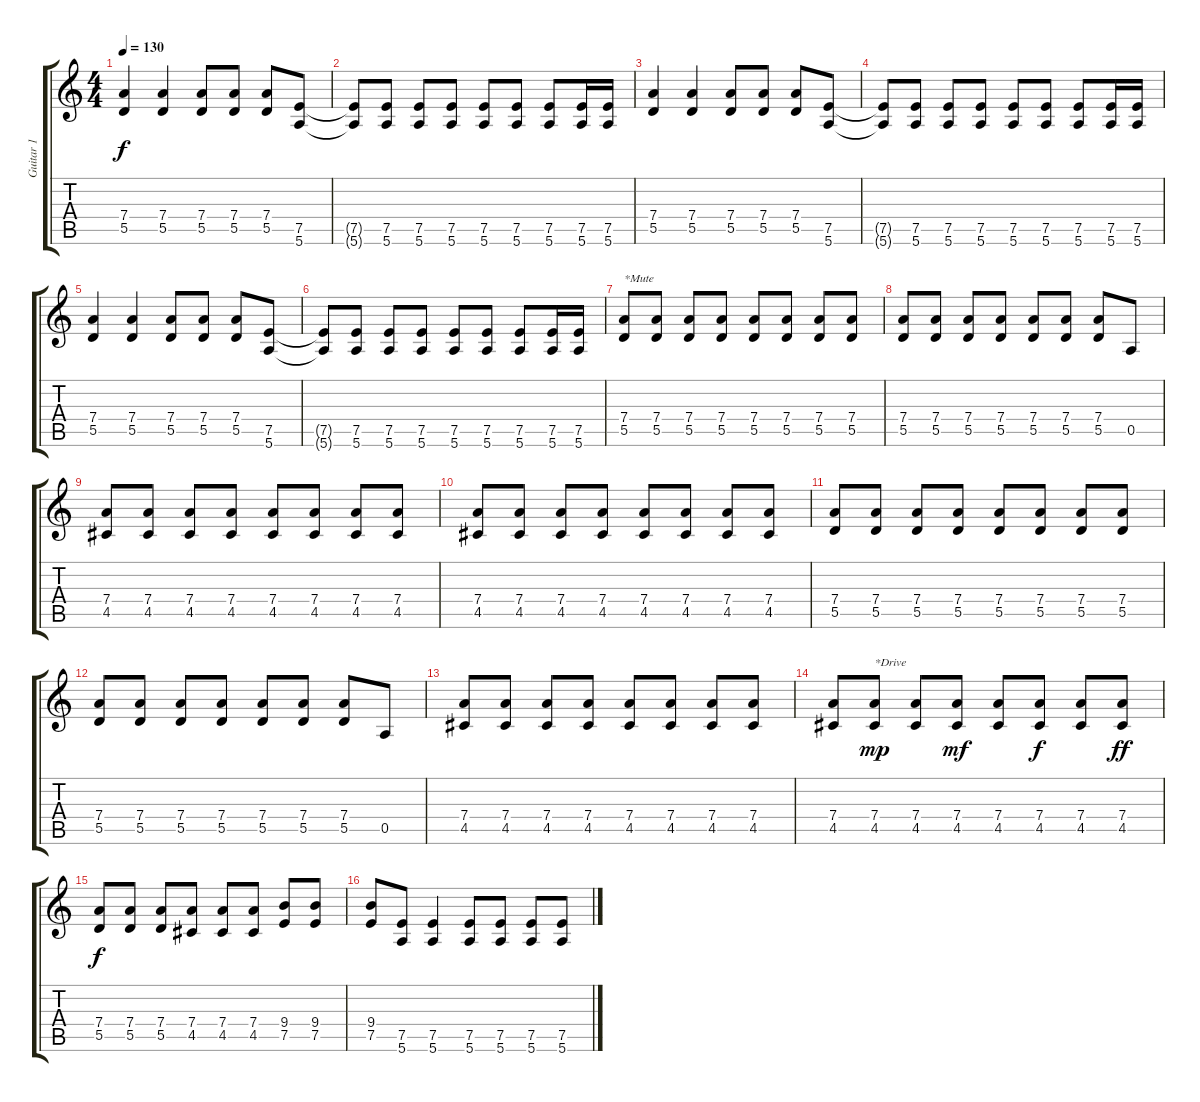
\track ("Guitar 1" "Guitar 1") {instrument overdrivenguitar}
\staff {score tabs}
\tuning (E4 B3 G3 D3 A2 E2) {hide}
\ts (4 4)
\tempo 130
\clef g2
\ks c
(7.4 5.5).4{dy f} (7.4 5.5).4 (7.4 5.5).8 (7.4 5.5).8 (7.4 5.5).8 (7.5 5.6).8 |
(7.5{t} 5.6{t}).8 (7.5 5.6).8 (7.5 5.6).8 (7.5 5.6).8 (7.5 5.6).8 (7.5 5.6).8 (7.5 5.6).8 (7.5 5.6).16 (7.5 5.6).16 |
(7.4 5.5).4 (7.4 5.5).4 (7.4 5.5).8 (7.4 5.5).8 (7.4 5.5).8 (7.5 5.6).8 |
(7.5{t} 5.6{t}).8 (7.5 5.6).8 (7.5 5.6).8 (7.5 5.6).8 (7.5 5.6).8 (7.5 5.6).8 (7.5 5.6).8 (7.5 5.6).16 (7.5 5.6).16 |
(7.4 5.5).4 (7.4 5.5).4 (7.4 5.5).8 (7.4 5.5).8 (7.4 5.5).8 (7.5 5.6).8 |
(7.5{t} 5.6{t}).8 (7.5 5.6).8 (7.5 5.6).8 (7.5 5.6).8 (7.5 5.6).8 (7.5 5.6).8 (7.5 5.6).8 (7.5 5.6).16 (7.5 5.6).16 |
(7.4 5.5).8{txt "*Mute" instrument electricguitarmuted} (7.4 5.5).8 (7.4 5.5).8 (7.4 5.5).8 (7.4 5.5).8 (7.4 5.5).8 (7.4 5.5).8 (7.4 5.5).8 |
(7.4 5.5).8 (7.4 5.5).8 (7.4 5.5).8 (7.4 5.5).8 (7.4 5.5).8 (7.4 5.5).8 (7.4 5.5).8 0.5.8 |
(7.4 4.5).8 (7.4 4.5).8 (7.4 4.5).8 (7.4 4.5).8 (7.4 4.5).8 (7.4 4.5).8 (7.4 4.5).8 (7.4 4.5).8 |
(7.4 4.5).8 (7.4 4.5).8 (7.4 4.5).8 (7.4 4.5).8 (7.4 4.5).8 (7.4 4.5).8 (7.4 4.5).8 (7.4 4.5).8 |
(7.4 5.5).8 (7.4 5.5).8 (7.4 5.5).8 (7.4 5.5).8 (7.4 5.5).8 (7.4 5.5).8 (7.4 5.5).8 (7.4 5.5).8 |
(7.4 5.5).8 (7.4 5.5).8 (7.4 5.5).8 (7.4 5.5).8 (7.4 5.5).8 (7.4 5.5).8 (7.4 5.5).8 0.5.8 |
(7.4 4.5).8 (7.4 4.5).8 (7.4 4.5).8 (7.4 4.5).8 (7.4 4.5).8 (7.4 4.5).8 (7.4 4.5).8 (7.4 4.5).8 |
(7.4 4.5).8 (7.4 4.5).8{txt "*Drive" dy mp instrument overdrivenguitar} (7.4 4.5).8 (7.4 4.5).8{dy mf} (7.4 4.5).8 (7.4 4.5).8{dy f} (7.4 4.5).8 (7.4 4.5).8{dy ff} |
(7.4 5.5).8{dy f} (7.4 5.5).8 (7.4 5.5).8 (7.4 4.5).8 (7.4 4.5).8 (7.4 4.5).8 (9.4 7.5).8 (9.4 7.5).8 |
(9.4 7.5).8 (7.5 5.6).8 (7.5 5.6).4 (7.5 5.6).8 (7.5 5.6).8 (7.5 5.6).8 (7.5 5.6).8
